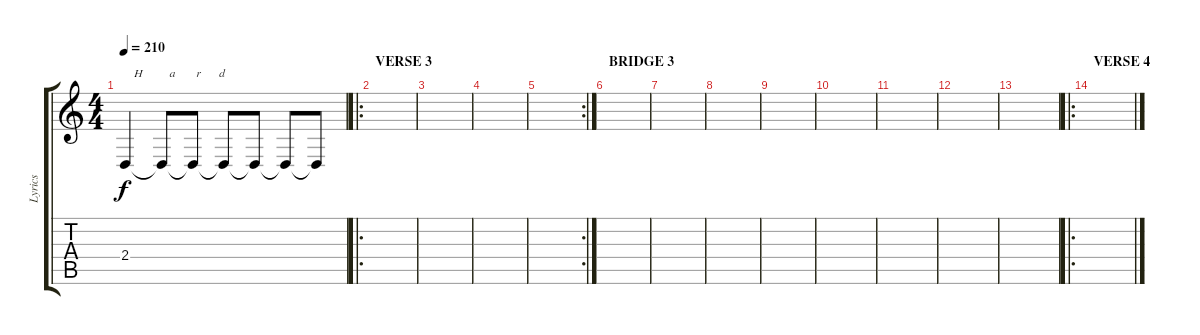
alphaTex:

\track ("Lyrics" "Lyrics") {instrument lead2sawtooth}
\staff {score tabs}
\tuning (D4 A3 F3 C3 G2 C2) {hide}
\ts (4 4)
\tempo 210
\clef g2
\ks c
2.4.4{txt "   H         a       r      d" dy f} 2.4{t}.8 2.4{t}.8 2.4{t}.8 2.4{t}.8 2.4{t}.8 2.4{t}.8 |
\ro
\section ("" "VERSE 3")
|
|
|
\rc 2
|
\section ("" "BRIDGE 3")
|
|
|
|
|
|
|
|
\ro
\section ("" "VERSE 4")
